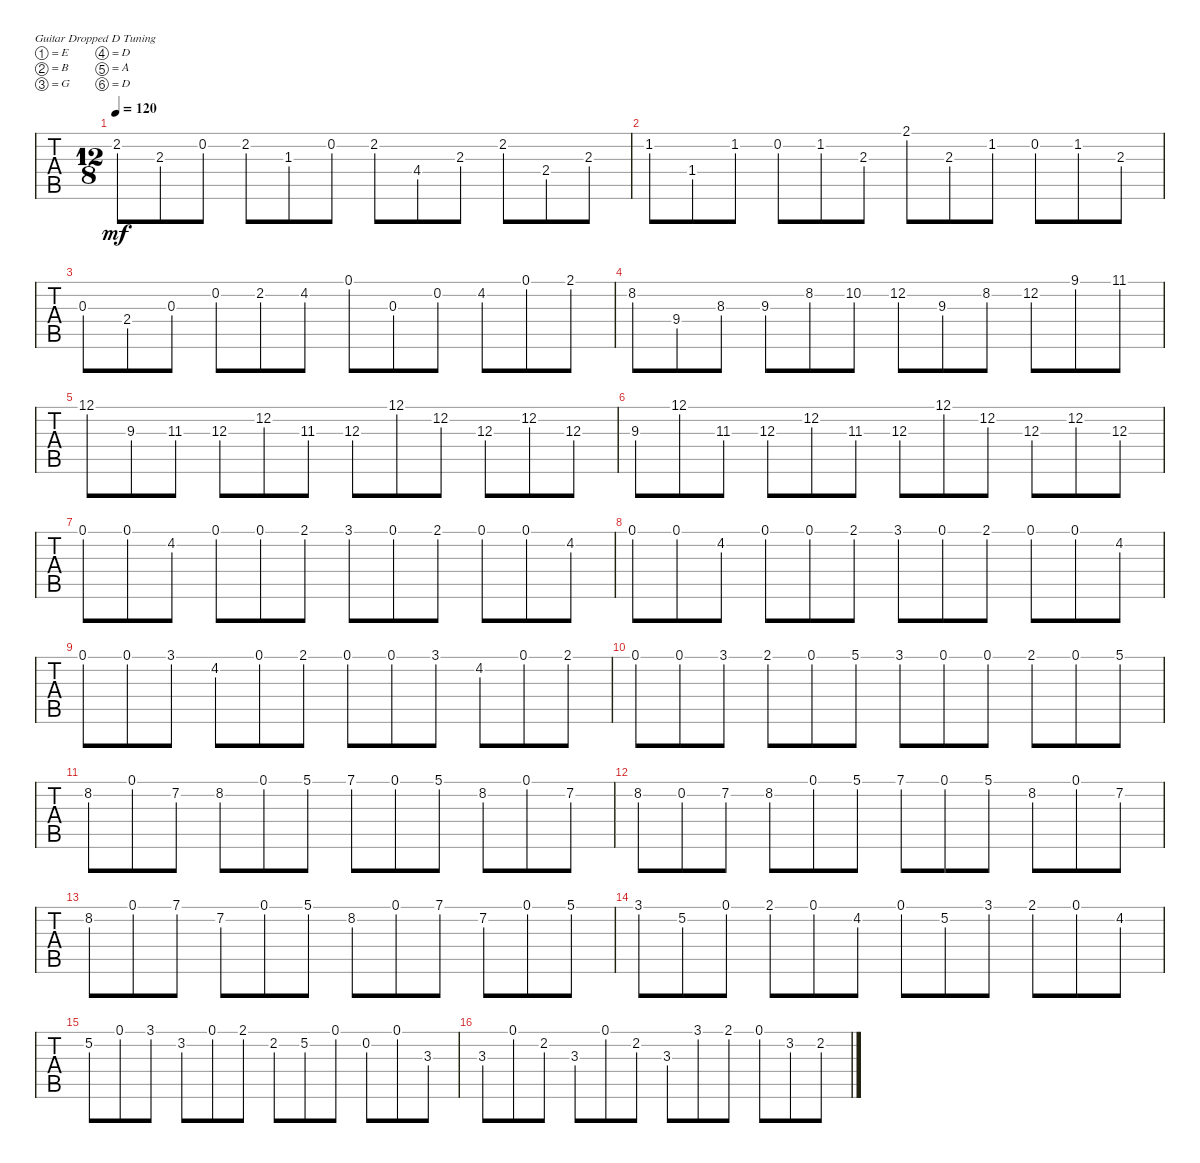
\bracketExtendMode groupsimilarinstruments
\singleTrackTrackNamePolicy hidden
\multiTrackTrackNamePolicy hidden
\firstSystemTrackNameOrientation horizontal
\otherSystemsTrackNameOrientation horizontal
\track ("Track 1" "Track 1") {instrument acousticguitarsteel}
\staff {tabs}
\tuning (E4 B3 G3 D3 A2 D2)
\ts (12 8)
\tempo 120
\clef g2
\scale
0.5
\ks c
2.2.8{dy mf} 2.3.8 0.2.8 2.2.8 1.3.8 0.2.8 2.2.8 4.4.8 2.3.8 2.2.8 2.4.8 2.3.8 |
\scale
0.5 1.2.8 1.4.8 1.2.8 0.2.8 1.2.8 2.3.8 2.1.8 2.3.8 1.2.8 0.2.8 1.2.8 2.3.8 |
\scale
0.5 0.3.8 2.4.8 0.3.8 0.2.8 2.2.8 4.2.8 0.1.8 0.3.8 0.2.8 4.2.8 0.1.8 2.1.8 |
\scale
0.5 8.2.8 9.4.8 8.3.8 9.3.8 8.2.8 10.2.8 12.2.8 9.3.8 8.2.8 12.2.8 9.1.8 11.1.8 |
\scale
0.5 12.1.8 9.3.8 11.3.8 12.3.8 12.2.8 11.3.8 12.3.8 12.1.8 12.2.8 12.3.8 12.2.8 12.3.8 |
\scale
0.5 9.3.8 12.1.8 11.3.8 12.3.8 12.2.8 11.3.8 12.3.8 12.1.8 12.2.8 12.3.8 12.2.8 12.3.8 |
\scale
0.5 0.1.8 0.1.8 4.2.8 0.1.8 0.1.8 2.1.8 3.1.8 0.1.8 2.1.8 0.1.8 0.1.8 4.2.8 |
\scale
0.5 0.1.8 0.1.8 4.2.8 0.1.8 0.1.8 2.1.8 3.1.8 0.1.8 2.1.8 0.1.8 0.1.8 4.2.8 |
\scale
0.5 0.1.8 0.1.8 3.1.8 4.2.8 0.1.8 2.1.8 0.1.8 0.1.8 3.1.8 4.2.8 0.1.8 2.1.8 |
\scale
0.5 0.1.8 0.1.8 3.1.8 2.1.8 0.1.8 5.1.8 3.1.8 0.1.8 0.1.8 2.1.8 0.1.8 5.1.8 |
\scale
0.5 8.2.8 0.1.8 7.2.8 8.2.8 0.1.8 5.1.8 7.1.8 0.1.8 5.1.8 8.2.8 0.1.8 7.2.8 |
\scale
0.5 8.2.8 0.2.8 7.2.8 8.2.8 0.1.8 5.1.8 7.1.8 0.1.8 5.1.8 8.2.8 0.1.8 7.2.8 |
\scale
0.5 8.2.8 0.1.8 7.1.8 7.2.8 0.1.8 5.1.8 8.2.8 0.1.8 7.1.8 7.2.8 0.1.8 5.1.8 |
\scale
0.5 3.1.8 5.2.8 0.1.8 2.1.8 0.1.8 4.2.8 0.1.8 5.2.8 3.1.8 2.1.8 0.1.8 4.2.8 |
\scale
0.5 5.2.8 0.1.8 3.1.8 3.2.8 0.1.8 2.1.8 2.2.8 5.2.8 0.1.8 0.2.8 0.1.8 3.3.8 |
\scale
0.5 3.3.8 0.1.8 2.2.8 3.3.8 0.1.8 2.2.8 3.3.8 3.1.8 2.1.8 0.1.8 3.2.8 2.2.8
